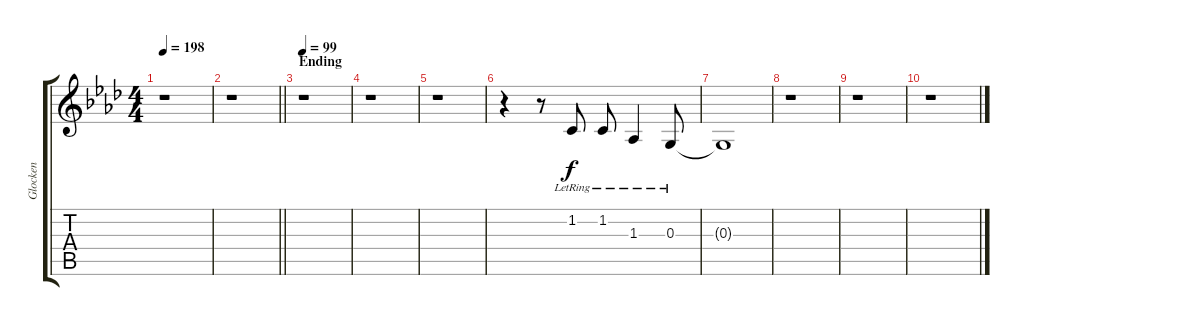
\track ("Glocken" "Glocken") {instrument musicbox}
\staff {score tabs}
\tuning (E4 B3 G3 D3 A2 E2) {hide}
\ts (4 4)
\tempo 198
\clef g2
\ks ab
r.1{dy f} |
\barLineRight lightlight
r.1 |
\section ("" "Ending")
\tempo 99
r.1 |
r.1 |
r.1 |
r.4 r.8 1.2{lr}.8 1.2{lr}.8 1.3{lr}.4 0.3{lr}.8 |
0.3{t}.1 |
r.1 |
r.1 |
r.1
